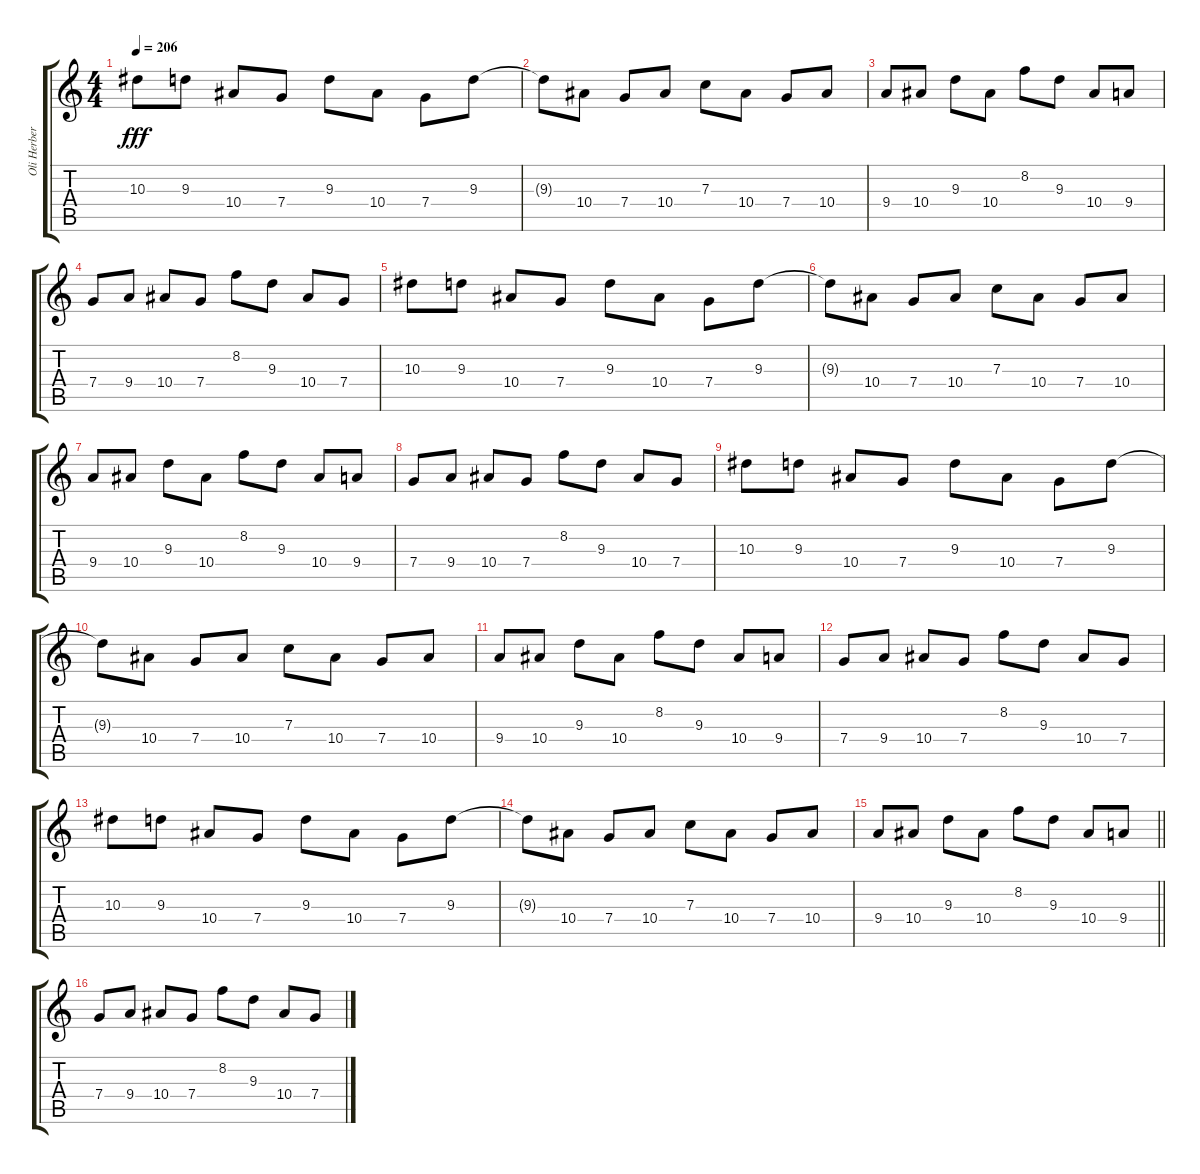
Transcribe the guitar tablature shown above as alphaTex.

\track ("Oli Herbert" "Oli Herber") {instrument overdrivenguitar}
\staff {score tabs}
\tuning (D4 A3 F3 C3 G2 D2) {hide}
\ts (4 4)
\tempo 206
\clef g2
\ks c
10.3.8{dy fff} 9.3.8 10.4.8 7.4.8 9.3.8 10.4.8 7.4.8 9.3.8 |
9.3{t}.8 10.4.8 7.4.8 10.4.8 7.3.8 10.4.8 7.4.8 10.4.8 |
9.4.8 10.4.8 9.3.8 10.4.8 8.2.8 9.3.8 10.4.8 9.4.8 |
7.4.8 9.4.8 10.4.8 7.4.8 8.2.8 9.3.8 10.4.8 7.4.8 |
10.3.8 9.3.8 10.4.8 7.4.8 9.3.8 10.4.8 7.4.8 9.3.8 |
9.3{t}.8 10.4.8 7.4.8 10.4.8 7.3.8 10.4.8 7.4.8 10.4.8 |
9.4.8 10.4.8 9.3.8 10.4.8 8.2.8 9.3.8 10.4.8 9.4.8 |
7.4.8 9.4.8 10.4.8 7.4.8 8.2.8 9.3.8 10.4.8 7.4.8 |
10.3.8 9.3.8 10.4.8 7.4.8 9.3.8 10.4.8 7.4.8 9.3.8 |
9.3{t}.8 10.4.8 7.4.8 10.4.8 7.3.8 10.4.8 7.4.8 10.4.8 |
9.4.8 10.4.8 9.3.8 10.4.8 8.2.8 9.3.8 10.4.8 9.4.8 |
7.4.8 9.4.8 10.4.8 7.4.8 8.2.8 9.3.8 10.4.8 7.4.8 |
10.3.8 9.3.8 10.4.8 7.4.8 9.3.8 10.4.8 7.4.8 9.3.8 |
9.3{t}.8 10.4.8 7.4.8 10.4.8 7.3.8 10.4.8 7.4.8 10.4.8 |
\barLineRight lightlight
9.4.8 10.4.8 9.3.8 10.4.8 8.2.8 9.3.8 10.4.8 9.4.8 |
7.4.8 9.4.8 10.4.8 7.4.8 8.2.8 9.3.8 10.4.8 7.4.8
